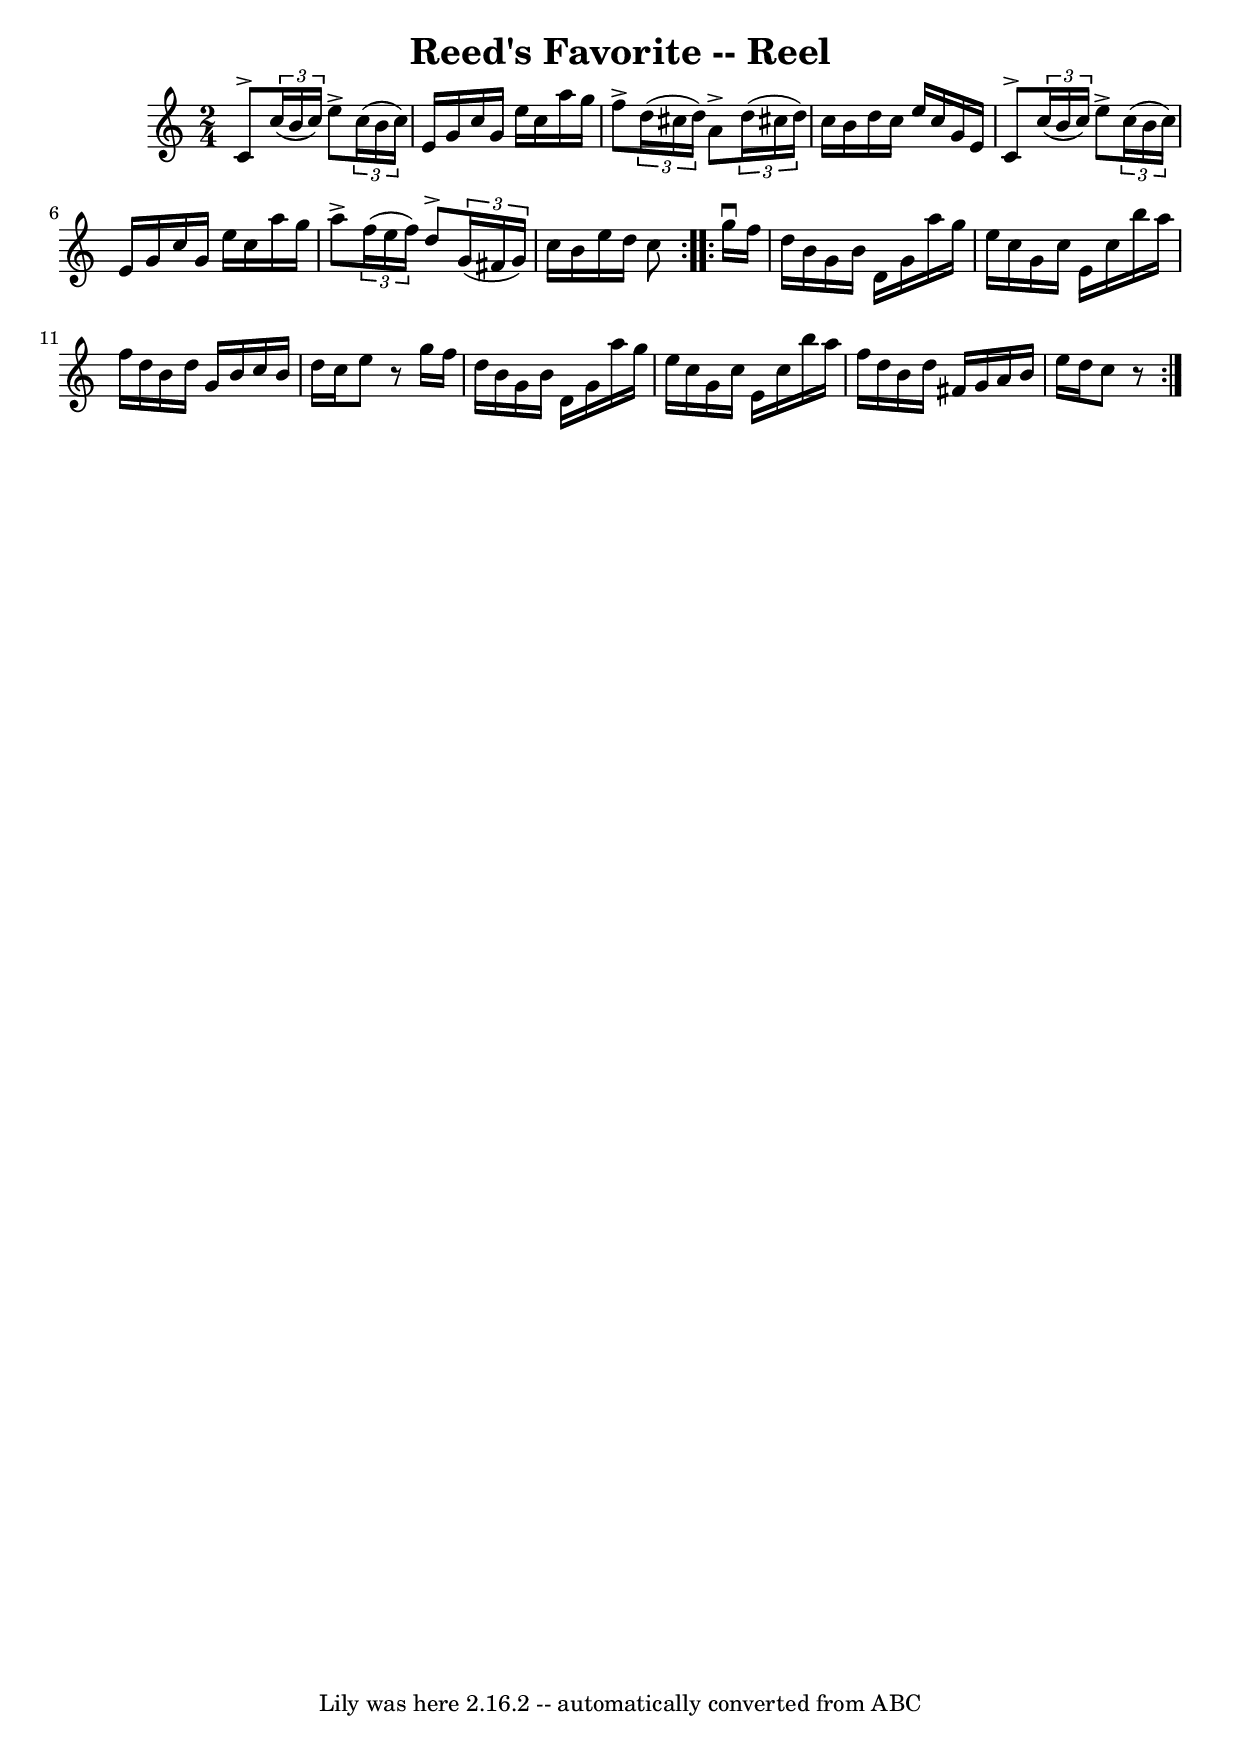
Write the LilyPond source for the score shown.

\version "2.7.40"
\include "Mammoth.ily"
\header {
	book = "Ryan's Mammoth Collection"
	crossRefNumber = "1"
	footnotes = ""
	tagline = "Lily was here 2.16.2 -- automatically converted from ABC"
	title = "Reed's Favorite -- Reel"
}
voicedefault =  {
\set Score.defaultBarType = "empty"

\repeat volta 2 {
\time 2/4 \key c \major c'8^\accent   \times 2/3 { c''16 (b'16 c''16 
) } e''8^\accent   \times 2/3 { c''16 (b'16 c''16) }   |
 
 e'16 g'16 c''16 g'16 e''16 c''16 a''16 g''16    |
 
 f''8^\accent   \times 2/3 { d''16 (cis''16 d''16) } a'8 
^\accent   \times 2/3 { d''16 (cis''!16 d''16) }   |
 c''16  
 b'16 d''16 c''16 e''16 c''16 g'16 e'16    |
      
 c'8^\accent   \times 2/3 { c''16 (b'16 c''16) } e''8^\accent   
\times 2/3 { c''16 (b'16 c''16) }   |
 e'16 g'16 c''16 
 g'16 e''16 c''16 a''16 g''16    |
 a''8^\accent   
\times 2/3 { f''16 (e''16 f''16) } d''8^\accent   \times 2/3 {   
g'16 (fis'16 g'16) }   |
 c''16 b'16 e''16 d''16      
 c''8    } \repeat volta 2 { g''16^\downbow f''16 d''16 b'16    
g'16 b'16 d'16 g'16    |
 a''16 g''16 e''16 c''16    
g'16 c''16 e'16 c''16    |
 b''16 a''16 f''16 d''16   
 b'16 d''16 g'16 b'16    |
 c''16 b'16 d''16 c''16    
e''8    r8   |
 g''16 f''16 d''16 b'16 g'16 b'16    
d'16 g'16    |
 a''16 g''16 e''16 c''16 g'16 c''16    
e'16 c''16    |
 b''16 a''16 f''16 d''16 b'16 d''16   
 fis'16 g'16    |
 a'16 b'16 e''16 d''16 c''8    r8   }  
 
}

\score{
    <<

	\context Staff="default"
	{
	    \voicedefault 
	}

    >>
	\layout {
	}
	\midi {}
}
